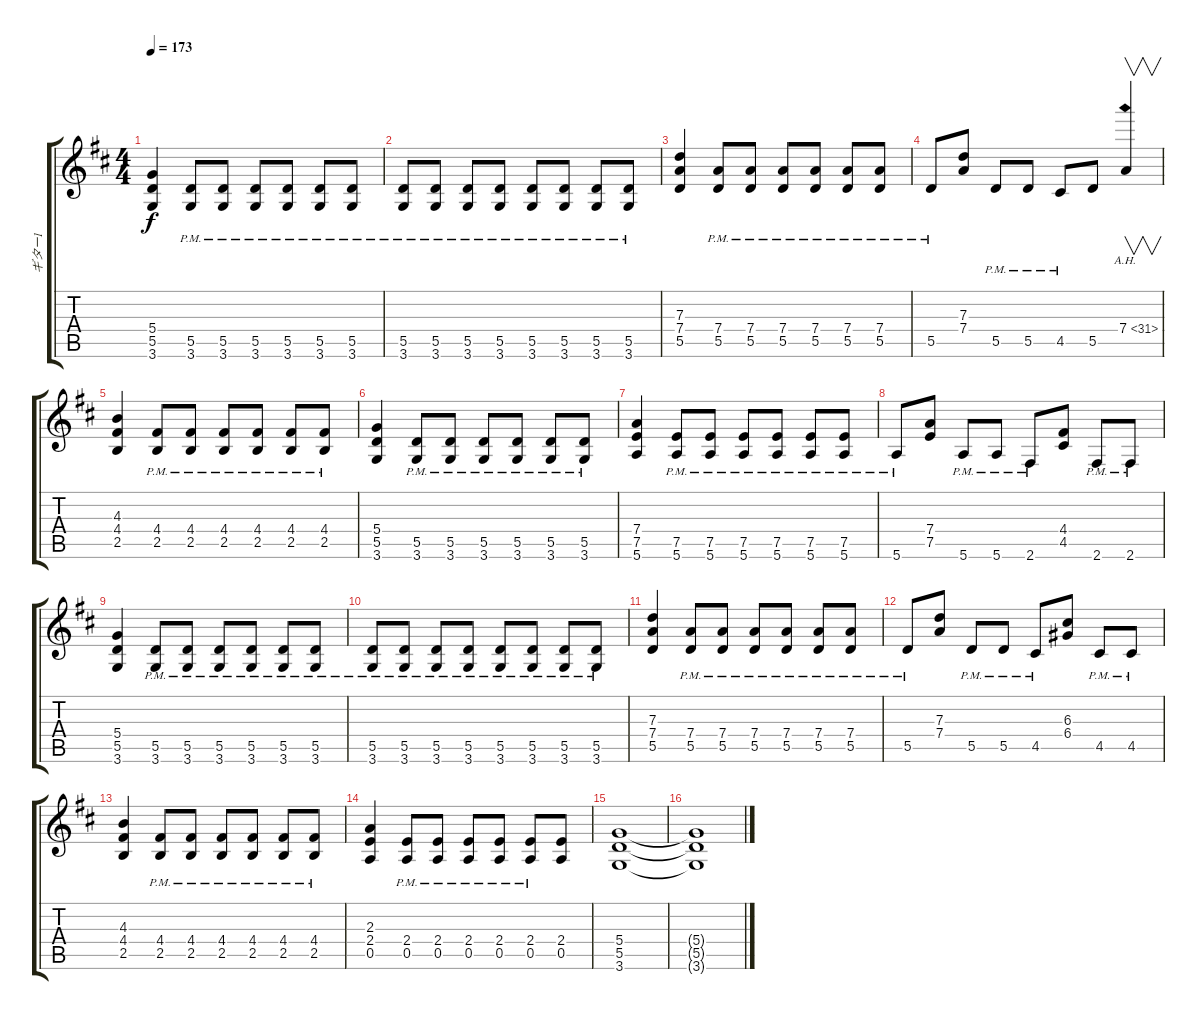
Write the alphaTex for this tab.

\track ("ギター1" "ギター1") {mute instrument distortionguitar}
\staff {score tabs}
\tuning (E4 B3 G3 D3 A2 E2) {hide}
\ts (4 4)
\tempo 173
\clef g2
\ks d
(5.4 5.5 3.6).4{dy f volume 14} (5.5{pm} 3.6{pm}).8 (5.5{pm} 3.6{pm}).8 (5.5{pm} 3.6{pm}).8 (5.5{pm} 3.6{pm}).8 (5.5{pm} 3.6{pm}).8 (5.5{pm} 3.6{pm}).8 |
(5.5{pm} 3.6{pm}).8 (5.5{pm} 3.6{pm}).8 (5.5{pm} 3.6{pm}).8 (5.5{pm} 3.6{pm}).8 (5.5{pm} 3.6{pm}).8 (5.5{pm} 3.6{pm}).8 (5.5{pm} 3.6{pm}).8 (5.5{pm} 3.6{pm}).8 |
(7.3 7.4 5.5).4 (7.4{pm} 5.5{pm}).8 (7.4{pm} 5.5{pm}).8 (7.4{pm} 5.5{pm}).8 (7.4{pm} 5.5{pm}).8 (7.4{pm} 5.5{pm}).8 (7.4{pm} 5.5{pm}).8 |
5.5{pm}.8 (7.3 7.4).8 5.5{pm}.8 5.5{pm}.8 4.5{pm}.8 5.5.8 7.4{ah 24}.4{v} |
(4.3 4.4 2.5).4 (4.4{pm} 2.5{pm}).8 (4.4{pm} 2.5{pm}).8 (4.4{pm} 2.5{pm}).8 (4.4{pm} 2.5{pm}).8 (4.4{pm} 2.5{pm}).8 (4.4{pm} 2.5{pm}).8 |
(5.4 5.5 3.6).4 (5.5{pm} 3.6{pm}).8 (5.5{pm} 3.6{pm}).8 (5.5{pm} 3.6{pm}).8 (5.5{pm} 3.6{pm}).8 (5.5{pm} 3.6{pm}).8 (5.5{pm} 3.6{pm}).8 |
(7.4 7.5 5.6).4 (7.5{pm} 5.6{pm}).8 (7.5{pm} 5.6{pm}).8 (7.5{pm} 5.6{pm}).8 (7.5{pm} 5.6{pm}).8 (7.5{pm} 5.6{pm}).8 (7.5{pm} 5.6{pm}).8 |
5.6{pm}.8 (7.4 7.5).8 5.6{pm}.8 5.6{pm}.8 2.6{pm}.8 (4.4 4.5).8 2.6{pm}.8 2.6{pm}.8 |
(5.4 5.5 3.6).4 (5.5{pm} 3.6{pm}).8 (5.5{pm} 3.6{pm}).8 (5.5{pm} 3.6{pm}).8 (5.5{pm} 3.6{pm}).8 (5.5{pm} 3.6{pm}).8 (5.5{pm} 3.6{pm}).8 |
(5.5{pm} 3.6{pm}).8 (5.5{pm} 3.6{pm}).8 (5.5{pm} 3.6{pm}).8 (5.5{pm} 3.6{pm}).8 (5.5{pm} 3.6{pm}).8 (5.5{pm} 3.6{pm}).8 (5.5{pm} 3.6{pm}).8 (5.5{pm} 3.6{pm}).8 |
(7.3 7.4 5.5).4 (7.4{pm} 5.5{pm}).8 (7.4{pm} 5.5{pm}).8 (7.4{pm} 5.5{pm}).8 (7.4{pm} 5.5{pm}).8 (7.4{pm} 5.5{pm}).8 (7.4{pm} 5.5{pm}).8 |
5.5{pm}.8 (7.3 7.4).8 5.5{pm}.8 5.5{pm}.8 4.5{pm}.8 (6.3 6.4).8 4.5{pm}.8 4.5{pm}.8 |
(4.3 4.4 2.5).4 (4.4{pm} 2.5{pm}).8 (4.4{pm} 2.5{pm}).8 (4.4{pm} 2.5{pm}).8 (4.4{pm} 2.5{pm}).8 (4.4{pm} 2.5{pm}).8 (4.4{pm} 2.5{pm}).8 |
(2.3 2.4 0.5).4 (2.4{pm} 0.5{pm}).8 (2.4{pm} 0.5{pm}).8 (2.4{pm} 0.5{pm}).8 (2.4{pm} 0.5{pm}).8 (2.4{pm} 0.5{pm}).8 (2.4 0.5).8 |
(5.4 5.5 3.6).1 |
(5.4{t} 5.5{t} 3.6{t}).1
